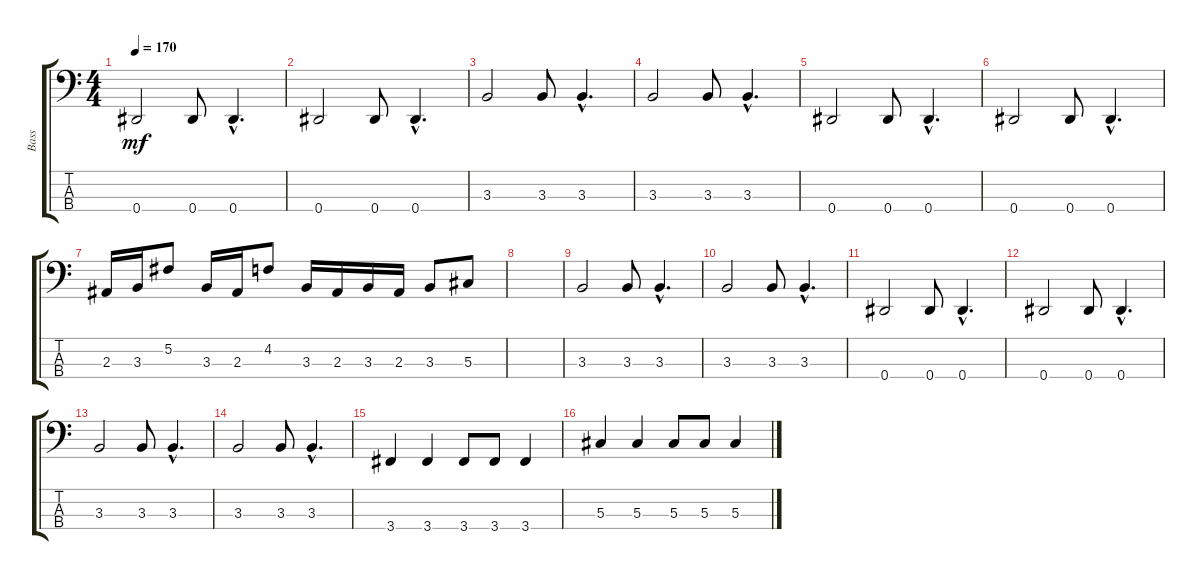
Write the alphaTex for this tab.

\track ("Bass" "Bass") {instrument electricbasspick}
\staff {score tabs}
\tuning (Gb2 Db2 Ab1 Eb1) {hide}
\ts (4 4)
\tempo 170
\clef f4
\ks c
0.4.2{dy mf} 0.4.8 0.4{hac}.4{d} |
0.4.2 0.4.8 0.4{hac}.4{d} |
3.3.2 3.3.8 3.3{hac}.4{d} |
3.3.2 3.3.8 3.3{hac}.4{d} |
0.4.2 0.4.8 0.4{hac}.4{d} |
0.4.2 0.4.8 0.4{hac}.4{d} |
2.3.16 3.3.16 5.2.8 3.3.16 2.3.16 4.2.8 3.3.16 2.3.16 3.3.16 2.3.16 3.3.8 5.3.8 |
|
3.3.2 3.3.8 3.3{hac}.4{d} |
3.3.2 3.3.8 3.3{hac}.4{d} |
0.4.2 0.4.8 0.4{hac}.4{d} |
0.4.2 0.4.8 0.4{hac}.4{d} |
3.3.2 3.3.8 3.3{hac}.4{d} |
3.3.2 3.3.8 3.3{hac}.4{d} |
3.4.4 3.4.4 3.4.8 3.4.8 3.4.4 |
5.3.4 5.3.4 5.3.8 5.3.8 5.3.4
